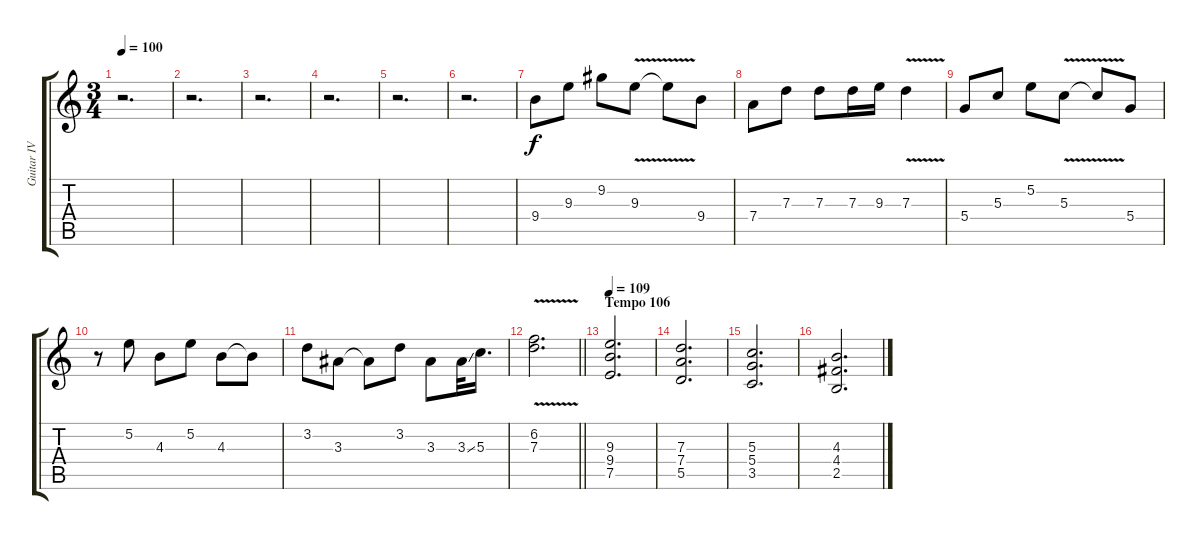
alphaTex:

\track ("Guitar IV Overdrive/Dist" "Guitar IV ") {instrument distortionguitar}
\staff {score tabs}
\tuning (E4 B3 G3 D3 A2 E2) {hide}
\ts (3 4)
\tempo 100
\clef g2
\ks c
r.2{d dy f} |
r.2{d} |
r.2{d} |
r.2{d} |
r.2{d} |
r.2{d} |
9.4.8{volume 16 balance 8 instrument distortionguitar} 9.3.8 9.2.8 9.3{v}.8 9.3{t}.8 9.4.8 |
7.4.8 7.3.8 7.3.8 7.3.16 9.3.16 7.3{v}.4 |
5.4.8 5.3.8 5.2.8 5.3{v}.8 5.3{t}.8 5.4.8 |
r.8 5.2.8 4.3.8 5.2.8 4.3.8 4.3{t}.8 |
3.2.8 3.3.8 3.3{t}.8 3.2.8 3.3.8 3.3{ss}.32 5.3.16{d} |
\barLineRight lightlight
(6.2{v} 7.3{v}).2{d} |
\section ("" "Tempo 106")
\tempo 106
\tempo 109
(9.3 9.4 7.5).2{d volume 13 balance 15 instrument overdrivenguitar} |
(7.3 7.4 5.5).2{d instrument distortionguitar} |
(5.3 5.4 3.5).2{d} |
(4.3 4.4 2.5).2{d}
